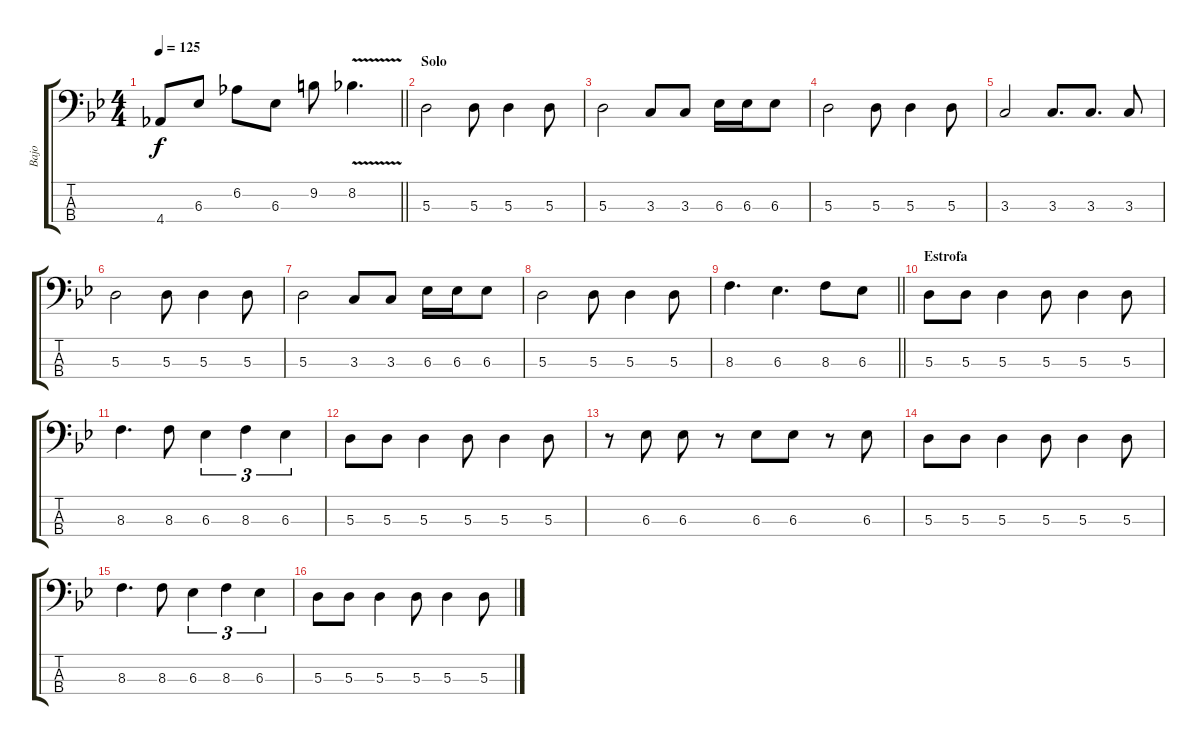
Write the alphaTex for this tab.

\track ("Bajo" "Bajo") {instrument electricbassfinger}
\staff {score tabs}
\tuning (G2 D2 A1 E1) {hide}
\ts (4 4)
\tempo 125
\clef f4
\barLineRight lightlight
\ks gminor
4.4.8{dy f} 6.3.8 6.2.8 6.3.8 9.2.8 8.2{v}.4{d} |
\section ("" "Solo")
5.3.2 5.3.8 5.3.4 5.3.8 |
5.3.2 3.3.8 3.3.8 6.3.16 6.3.16 6.3.8 |
5.3.2 5.3.8 5.3.4 5.3.8 |
3.3.2 3.3.8{d} 3.3.8{d} 3.3.8 |
5.3.2 5.3.8 5.3.4 5.3.8 |
5.3.2 3.3.8 3.3.8 6.3.16 6.3.16 6.3.8 |
5.3.2 5.3.8 5.3.4 5.3.8 |
\barLineRight lightlight
8.3.4{d} 6.3.4{d} 8.3.8 6.3.8 |
\section ("" "Estrofa")
5.3.8 5.3.8 5.3.4 5.3.8 5.3.4 5.3.8 |
8.3.4{d} 8.3.8 6.3.4{tu (3 2)} 8.3.4{tu (3 2)} 6.3.4{tu (3 2)} |
5.3.8 5.3.8 5.3.4 5.3.8 5.3.4 5.3.8 |
r.8 6.3.8 6.3.8 r.8 6.3.8 6.3.8 r.8 6.3.8 |
5.3.8 5.3.8 5.3.4 5.3.8 5.3.4 5.3.8 |
8.3.4{d} 8.3.8 6.3.4{tu (3 2)} 8.3.4{tu (3 2)} 6.3.4{tu (3 2)} |
5.3.8 5.3.8 5.3.4 5.3.8 5.3.4 5.3.8
